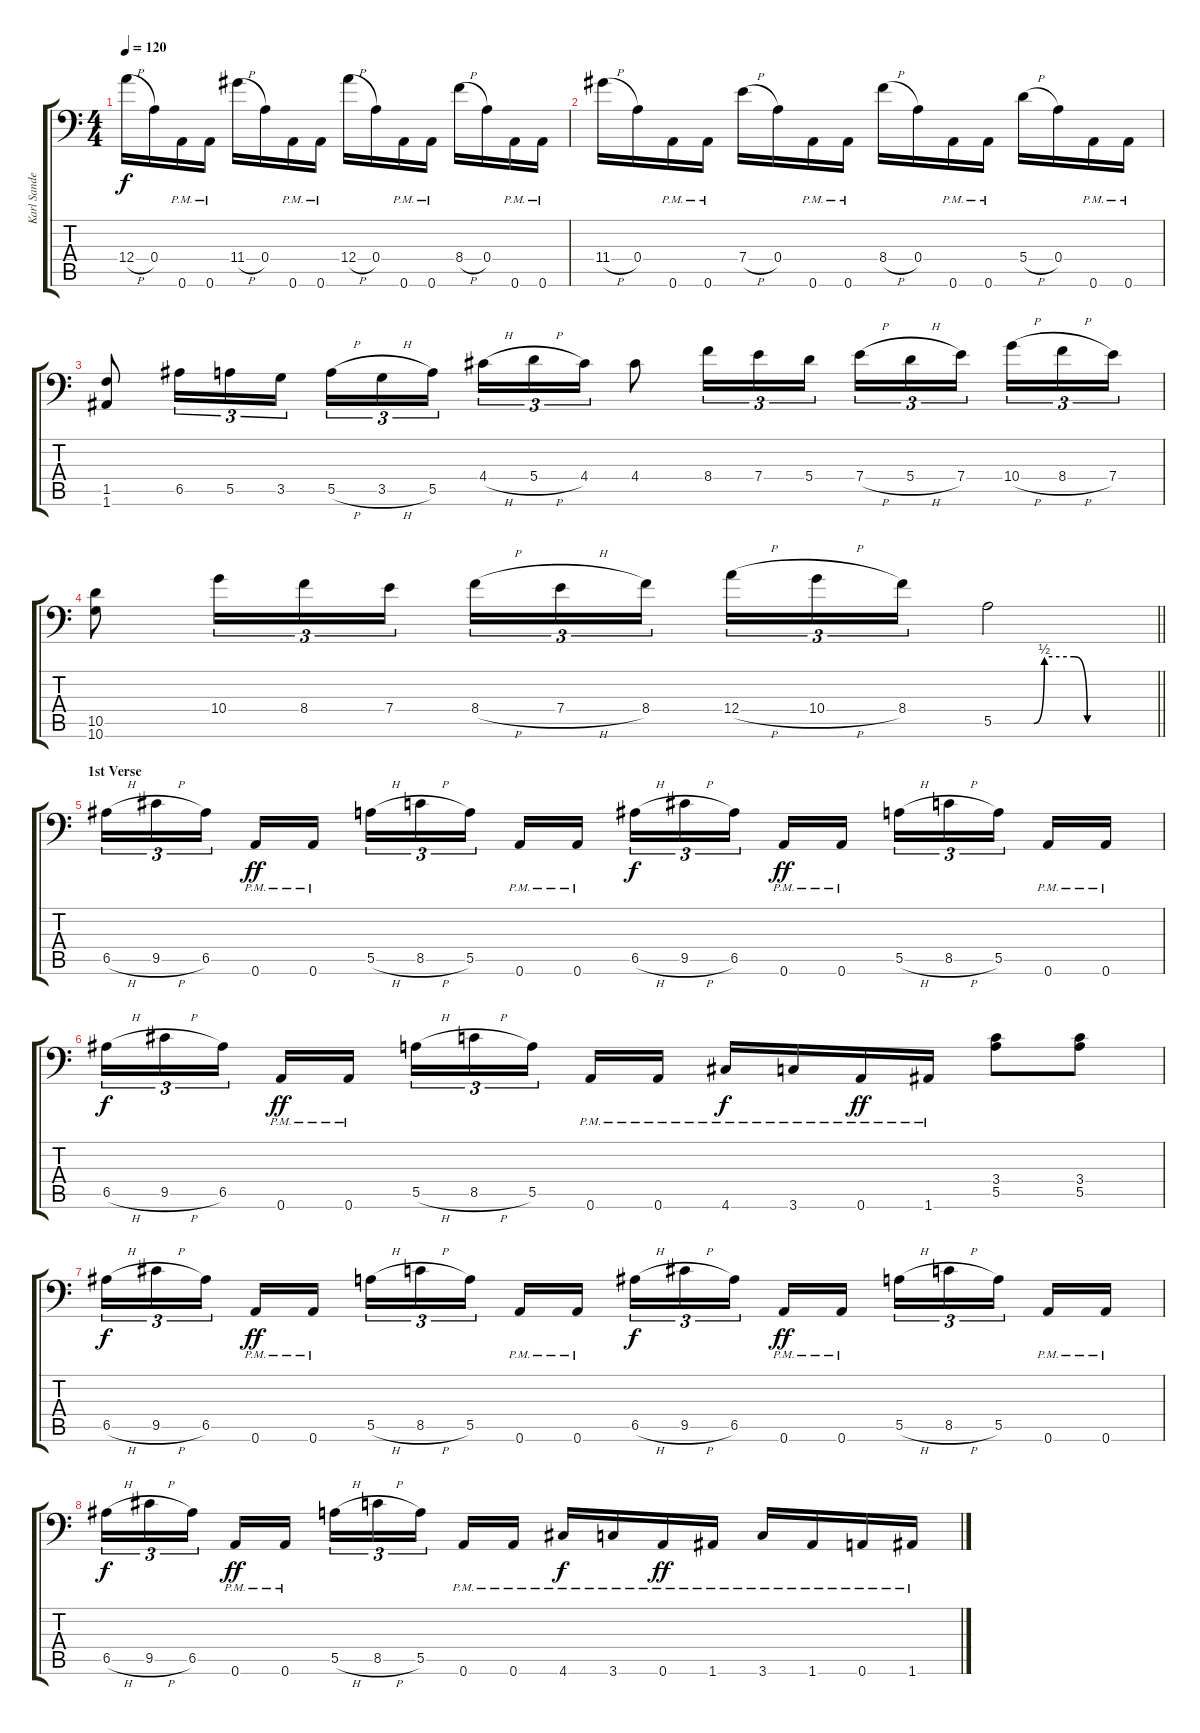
\track ("Karl Sanders" "Karl Sande") {instrument overdrivenguitar}
\staff {score tabs}
\tuning (B3 Gb3 D3 A2 E2 A1) {hide}
\ts (4 4)
\tempo 120
\clef f4
\ks c
12.4{h}.16{dy f} 0.4.16 0.6{pm}.16 0.6{pm}.16 11.4{h}.16 0.4.16 0.6{pm}.16 0.6{pm}.16 12.4{h}.16 0.4.16 0.6{pm}.16 0.6{pm}.16 8.4{h}.16 0.4.16 0.6{pm}.16 0.6{pm}.16 |
11.4{h}.16 0.4.16 0.6{pm}.16 0.6{pm}.16 7.4{h}.16 0.4.16 0.6{pm}.16 0.6{pm}.16 8.4{h}.16 0.4.16 0.6{pm}.16 0.6{pm}.16 5.4{h}.16 0.4.16 0.6{pm}.16 0.6{pm}.16 |
(1.5 1.6).8 6.5.16{tu (3 2)} 5.5.16{tu (3 2)} 3.5.16{tu (3 2)} 5.5{h}.16{tu (3 2)} 3.5{h}.16{tu (3 2)} 5.5.16{tu (3 2) beam splitsecondary} 4.4{h}.16{tu (3 2)} 5.4{h}.16{tu (3 2)} 4.4.16{tu (3 2)} 4.4.8 8.4.16{tu (3 2)} 7.4.16{tu (3 2)} 5.4.16{tu (3 2)} 7.4{h}.16{tu (3 2)} 5.4{h}.16{tu (3 2)} 7.4.16{tu (3 2) beam splitsecondary} 10.4{h}.16{tu (3 2)} 8.4{h}.16{tu (3 2)} 7.4.16{tu (3 2)} |
\barLineRight lightlight
(10.5 10.6).8 10.4.16{tu (3 2)} 8.4.16{tu (3 2)} 7.4.16{tu (3 2)} 8.4{h}.16{tu (3 2)} 7.4{h}.16{tu (3 2)} 8.4.16{tu (3 2) beam splitsecondary} 12.4{h}.16{tu (3 2)} 10.4{h}.16{tu (3 2)} 8.4.16{tu (3 2)} 5.5{be (custom 0 0 15 0 19 2 30 2 35 0 60 0)}.2 |
\section ("" "1st Verse")
6.5{h}.16{tu (3 2)} 9.5{h}.16{tu (3 2)} 6.5.16{tu (3 2) beam splitsecondary} 0.6{pm}.16{dy ff} 0.6{pm}.16 5.5{h}.16{tu (3 2)} 8.5{h}.16{tu (3 2)} 5.5.16{tu (3 2) beam splitsecondary} 0.6{pm}.16 0.6{pm}.16 6.5{h}.16{tu (3 2) dy f} 9.5{h}.16{tu (3 2)} 6.5.16{tu (3 2) beam splitsecondary} 0.6{pm}.16{dy ff} 0.6{pm}.16 5.5{h}.16{tu (3 2)} 8.5{h}.16{tu (3 2)} 5.5.16{tu (3 2) beam splitsecondary} 0.6{pm}.16 0.6{pm}.16 |
6.5{h}.16{tu (3 2) dy f} 9.5{h}.16{tu (3 2)} 6.5.16{tu (3 2) beam splitsecondary} 0.6{pm}.16{dy ff} 0.6{pm}.16 5.5{h}.16{tu (3 2)} 8.5{h}.16{tu (3 2)} 5.5.16{tu (3 2) beam splitsecondary} 0.6{pm}.16 0.6{pm}.16 4.6{pm}.16{dy f} 3.6{pm}.16 0.6{pm}.16{dy ff} 1.6{pm}.16 (3.4 5.5).8 (3.4 5.5).8 |
6.5{h}.16{tu (3 2) dy f} 9.5{h}.16{tu (3 2)} 6.5.16{tu (3 2) beam splitsecondary} 0.6{pm}.16{dy ff} 0.6{pm}.16 5.5{h}.16{tu (3 2)} 8.5{h}.16{tu (3 2)} 5.5.16{tu (3 2) beam splitsecondary} 0.6{pm}.16 0.6{pm}.16 6.5{h}.16{tu (3 2) dy f} 9.5{h}.16{tu (3 2)} 6.5.16{tu (3 2) beam splitsecondary} 0.6{pm}.16{dy ff} 0.6{pm}.16 5.5{h}.16{tu (3 2)} 8.5{h}.16{tu (3 2)} 5.5.16{tu (3 2) beam splitsecondary} 0.6{pm}.16 0.6{pm}.16 |
6.5{h}.16{tu (3 2) dy f} 9.5{h}.16{tu (3 2)} 6.5.16{tu (3 2) beam splitsecondary} 0.6{pm}.16{dy ff} 0.6{pm}.16 5.5{h}.16{tu (3 2)} 8.5{h}.16{tu (3 2)} 5.5.16{tu (3 2) beam splitsecondary} 0.6{pm}.16 0.6{pm}.16 4.6{pm}.16{dy f} 3.6{pm}.16 0.6{pm}.16{dy ff} 1.6{pm}.16 3.6{pm}.16 1.6{pm}.16 0.6{pm}.16 1.6{pm}.16
